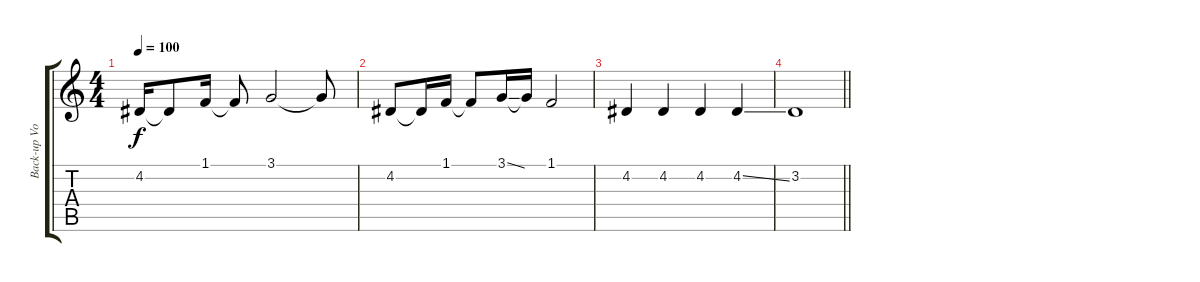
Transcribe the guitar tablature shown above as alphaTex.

\track ("Back-up Vocals" "Back-up Vo") {instrument oboe}
\staff {score tabs}
\tuning (E4 B3 G3 D3 A2 E2) {hide}
\ts (4 4)
\tempo 100
\clef g2
\ks c
4.2.16{dy f} 4.2{t}.8 1.1.16 1.1{t}.8 3.1.2 3.1{t}.8 |
4.2.8 4.2{t}.16 1.1.16 1.1{t}.8 3.1{ss}.16 3.1{t}.16 1.1.2 |
4.2.4 4.2.4 4.2.4 4.2{ss}.4 |
\barLineRight lightlight
3.2.1
